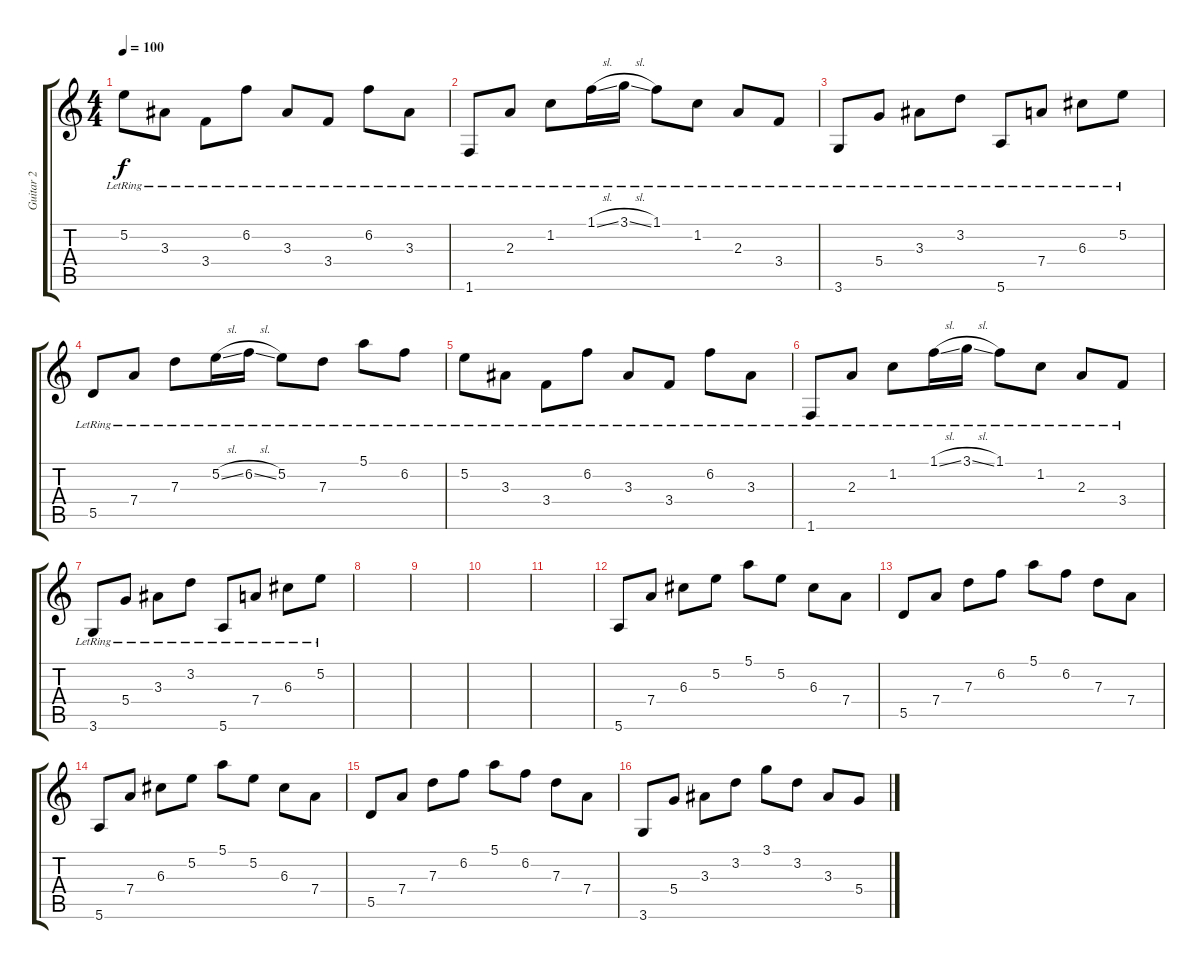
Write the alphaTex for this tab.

\track ("Guitar 2" "Guitar 2") {instrument acousticguitarsteel}
\staff {score tabs}
\tuning (E4 B3 G3 D3 A2 E2) {hide}
\ts (4 4)
\tempo 100
\clef g2
\ks c
5.2{lr}.8{dy f} 3.3{lr}.8 3.4{lr}.8 6.2{lr}.8 3.3{lr}.8 3.4{lr}.8 6.2{lr}.8 3.3{lr}.8 |
1.6{lr}.8 2.3{lr}.8 1.2{lr}.8 1.1{sl lr}.16 3.1{sl lr}.16 1.1{lr}.8 1.2{lr}.8 2.3{lr}.8 3.4{lr}.8 |
3.6{lr}.8 5.4{lr}.8 3.3{lr}.8 3.2{lr}.8 5.6{lr}.8 7.4{lr}.8 6.3{lr}.8 5.2{lr}.8 |
5.5{lr}.8 7.4{lr}.8 7.3{lr}.8 5.2{sl lr}.16 6.2{sl lr}.16 5.2{lr}.8 7.3{lr}.8 5.1{lr}.8 6.2{lr}.8 |
5.2{lr}.8 3.3{lr}.8 3.4{lr}.8 6.2{lr}.8 3.3{lr}.8 3.4{lr}.8 6.2{lr}.8 3.3{lr}.8 |
1.6{lr}.8 2.3{lr}.8 1.2{lr}.8 1.1{sl lr}.16 3.1{sl lr}.16 1.1{lr}.8 1.2{lr}.8 2.3{lr}.8 3.4{lr}.8 |
3.6{lr}.8 5.4{lr}.8 3.3{lr}.8 3.2{lr}.8 5.6{lr}.8 7.4{lr}.8 6.3{lr}.8 5.2{lr}.8 |
|
|
|
|
5.6.8 7.4.8 6.3.8 5.2.8 5.1.8 5.2.8 6.3.8 7.4.8 |
5.5.8 7.4.8 7.3.8 6.2.8 5.1.8 6.2.8 7.3.8 7.4.8 |
5.6.8 7.4.8 6.3.8 5.2.8 5.1.8 5.2.8 6.3.8 7.4.8 |
5.5.8 7.4.8 7.3.8 6.2.8 5.1.8 6.2.8 7.3.8 7.4.8 |
3.6.8 5.4.8 3.3.8 3.2.8 3.1.8 3.2.8 3.3.8 5.4.8
